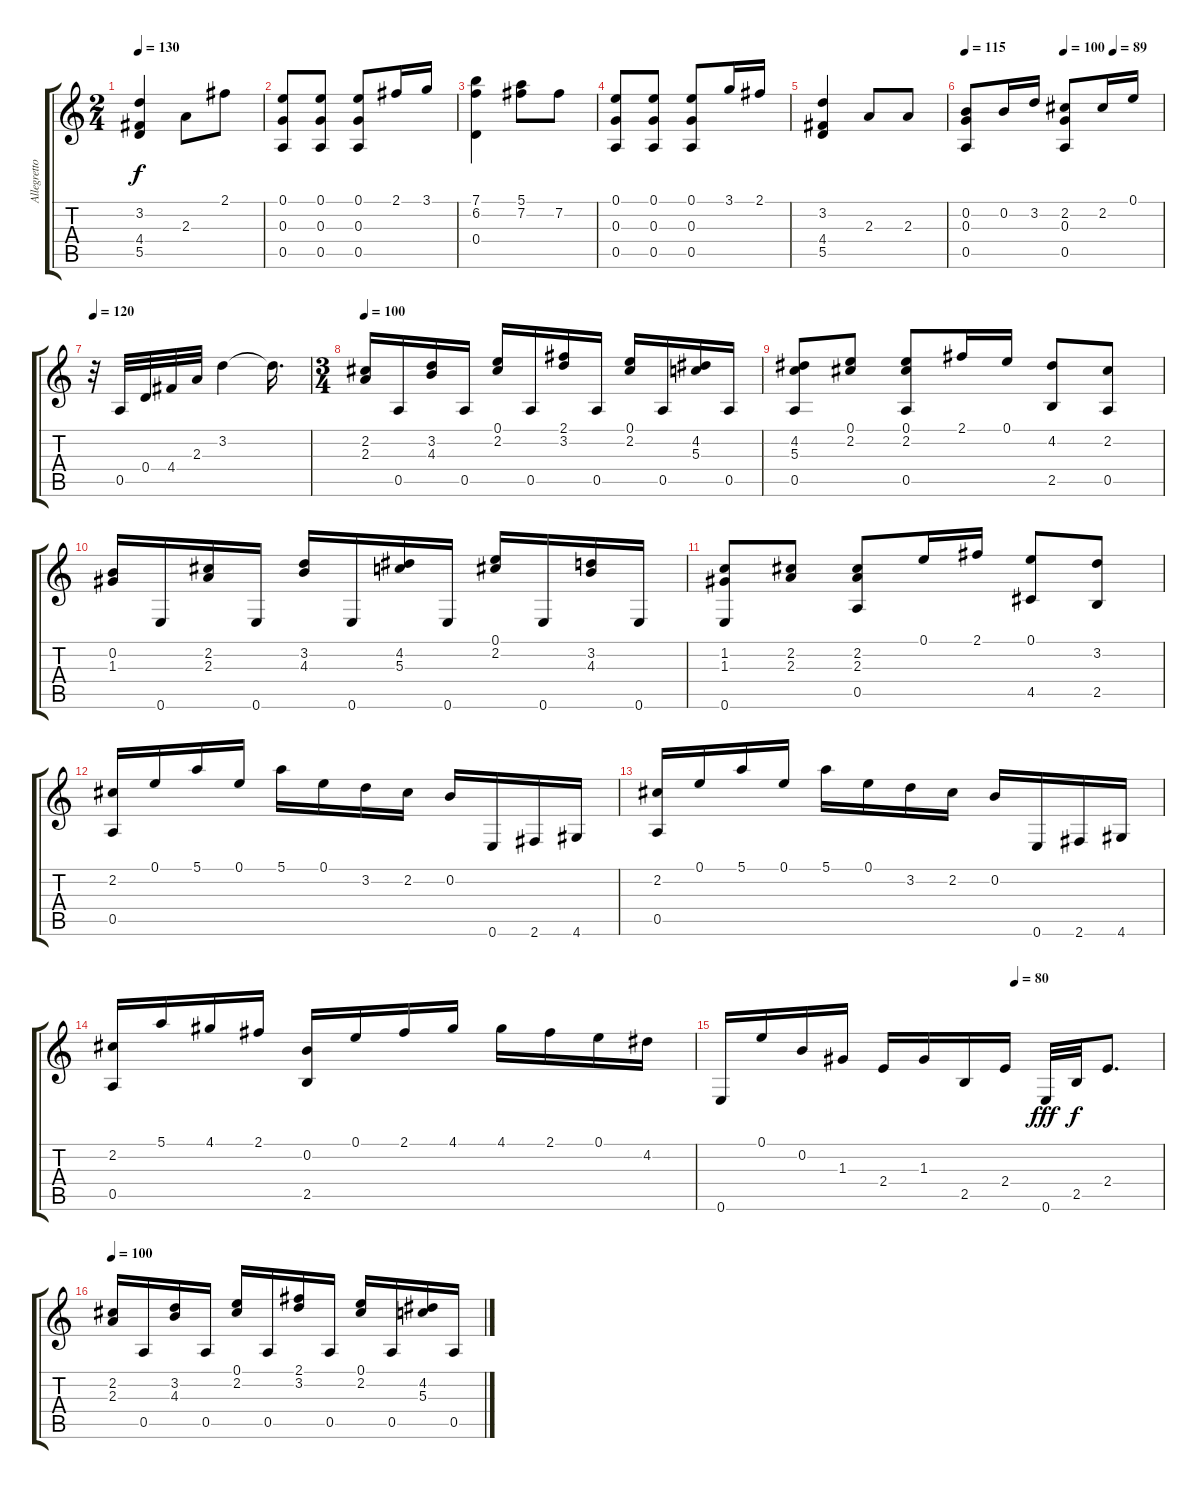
\track ("Allegretto Scherzando" "Allegretto") {instrument acousticguitarnylon}
\staff {score tabs}
\tuning (E4 B3 G3 D3 A2 E2) {hide}
\ts (2 4)
\tempo 130
\clef g2
\ks c
(3.2 4.4 5.5).4{dy f} 2.3.8 2.1.8 |
(0.1 0.3 0.5).8 (0.1 0.3 0.5).8 (0.1 0.3 0.5).8 2.1.16 3.1.16 |
(7.1 6.2 0.4).4 (5.1 7.2).8 7.2.8 |
(0.1 0.3 0.5).8 (0.1 0.3 0.5).8 (0.1 0.3 0.5).8 3.1.16 2.1.16 |
(3.2 4.4 5.5).4 2.3.8 2.3.8 |
\tempo 115
\tempo (100 0.5)
\tempo (89 0.75)
(0.2 0.3 0.5).8 0.2.16 3.2.16 (2.2 0.3 0.5).8 2.2.16 0.1.16 |
\tempo 120
r.32 0.5.32 0.4.32 4.4.32 2.3.32 3.2.4 3.2{t}.16{d} |
\ts (3 4)
\tempo 100
(2.2 2.3).16 0.5.16 (3.2 4.3).16 0.5.16 (0.1 2.2).16 0.5.16 (2.1 3.2).16 0.5.16 (0.1 2.2).16 0.5.16 (4.2 5.3).16 0.5.16 |
(4.2 5.3 0.5).8 (0.1 2.2).8 (0.1 2.2 0.5).8 2.1.16 0.1.16 (4.2 2.5).8 (2.2 0.5).8 |
(0.2 1.3).16 0.6.16 (2.2 2.3).16 0.6.16 (3.2 4.3).16 0.6.16 (4.2 5.3).16 0.6.16 (0.1 2.2).16 0.6.16 (3.2 4.3).16 0.6.16 |
(1.2 1.3 0.6).8 (2.2 2.3).8 (2.2 2.3 0.5).8 0.1.16 2.1.16 (0.1 4.5).8 (3.2 2.5).8 |
(2.2 0.5).16 0.1.16 5.1.16 0.1.16 5.1.16 0.1.16 3.2.16 2.2.16 0.2.16 0.6.16 2.6.16 4.6.16 |
(2.2 0.5).16 0.1.16 5.1.16 0.1.16 5.1.16 0.1.16 3.2.16 2.2.16 0.2.16 0.6.16 2.6.16 4.6.16 |
(2.2 0.5).16 5.1.16 4.1.16 2.1.16 (0.2 2.5).16 0.1.16 2.1.16 4.1.16 4.1.16 2.1.16 0.1.16 4.2.16 |
\tempo (80 0.6666666666666666)
0.6.16 0.1.16 0.2.16 1.3.16 2.4.16 1.3.16 2.5.16 2.4.16 0.6.32{dy fff} 2.5.32{dy f} 2.4.8{d} |
\tempo 100
(2.2 2.3).16 0.5.16 (3.2 4.3).16 0.5.16 (0.1 2.2).16 0.5.16 (2.1 3.2).16 0.5.16 (0.1 2.2).16 0.5.16 (4.2 5.3).16 0.5.16
